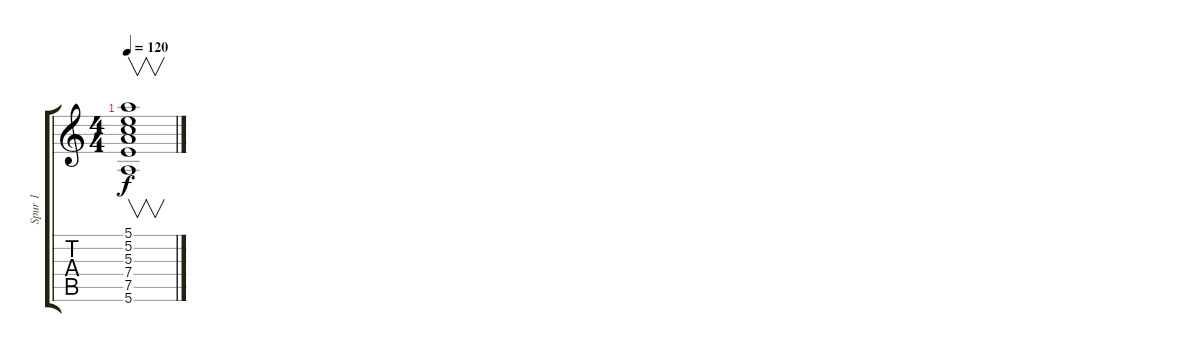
\track ("Spur 1" "Spur 1") {instrument overdrivenguitar}
\staff {score tabs}
\tuning (E4 B3 G3 D3 A2 E2) {hide}
\ts (4 4)
\tempo 120
\clef g2
\ks c
(5.1 5.2 5.3 7.4 7.5 5.6).1{v dy f}
